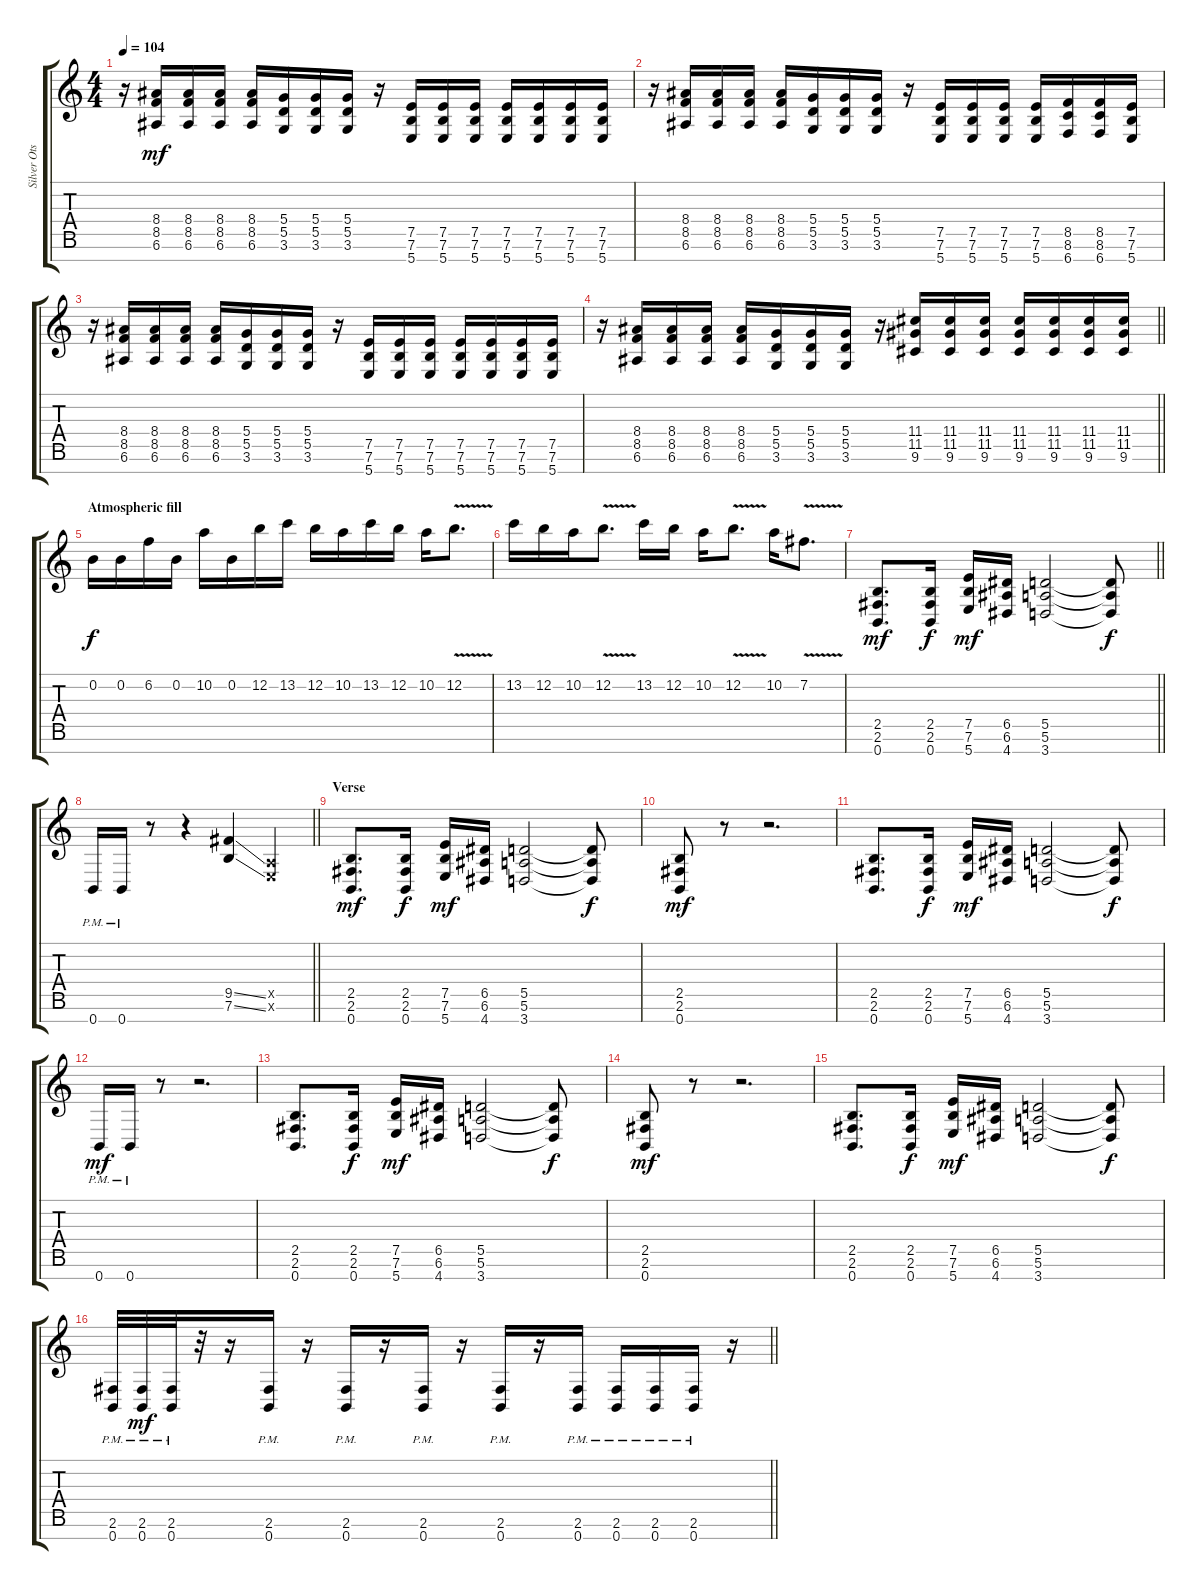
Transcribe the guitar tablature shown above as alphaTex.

\track ("Silver Ots" "Silver Ots") {instrument distortionguitar}
\staff {score tabs}
\tuning (E4 B3 G3 D3 A2 E2 B1) {hide}
\ts (4 4)
\tempo 104
\clef g2
\ks c
r.16{dy mf} (8.4 8.5 6.6).16 (8.4 8.5 6.6).16 (8.4 8.5 6.6).16 (8.4 8.5 6.6).16 (5.4 5.5 3.6).16 (5.4 5.5 3.6).16 (5.4 5.5 3.6).16 r.16 (7.5 7.6 5.7).16 (7.5 7.6 5.7).16 (7.5 7.6 5.7).16 (7.5 7.6 5.7).16 (7.5 7.6 5.7).16 (7.5 7.6 5.7).16 (7.5 7.6 5.7).16 |
r.16 (8.4 8.5 6.6).16 (8.4 8.5 6.6).16 (8.4 8.5 6.6).16 (8.4 8.5 6.6).16 (5.4 5.5 3.6).16 (5.4 5.5 3.6).16 (5.4 5.5 3.6).16 r.16 (7.5 7.6 5.7).16 (7.5 7.6 5.7).16 (7.5 7.6 5.7).16 (7.5 7.6 5.7).16 (8.5 8.6 6.7).16 (8.5 8.6 6.7).16 (7.5 7.6 5.7).16 |
r.16 (8.4 8.5 6.6).16 (8.4 8.5 6.6).16 (8.4 8.5 6.6).16 (8.4 8.5 6.6).16 (5.4 5.5 3.6).16 (5.4 5.5 3.6).16 (5.4 5.5 3.6).16 r.16 (7.5 7.6 5.7).16 (7.5 7.6 5.7).16 (7.5 7.6 5.7).16 (7.5 7.6 5.7).16 (7.5 7.6 5.7).16 (7.5 7.6 5.7).16 (7.5 7.6 5.7).16 |
\barLineRight lightlight
r.16 (8.4 8.5 6.6).16 (8.4 8.5 6.6).16 (8.4 8.5 6.6).16 (8.4 8.5 6.6).16 (5.4 5.5 3.6).16 (5.4 5.5 3.6).16 (5.4 5.5 3.6).16 r.16 (11.4 11.5 9.6).16 (11.4 11.5 9.6).16 (11.4 11.5 9.6).16 (11.4 11.5 9.6).16 (11.4 11.5 9.6).16 (11.4 11.5 9.6).16 (11.4 11.5 9.6).16 |
\section ("" "Atmospheric fill")
0.2.16{dy f volume 8} 0.2.16 6.2.16 0.2.16 10.2.16 0.2.16 12.2.16 13.2.16 12.2.16 10.2.16 13.2.16 12.2.16 10.2.16 12.2{v}.8{d} |
13.2.16 12.2.16 10.2.16 12.2{v}.8{d} 13.2.16 12.2.16 10.2.16 12.2{v}.8{d} 10.2.16 7.2{v}.8{d} |
\barLineRight lightlight
(2.5 2.6 0.7).8{d dy mf volume 15} (2.5 2.6 0.7).16{dy f} (7.5 7.6 5.7).16{dy mf} (6.5 6.6 4.7).16 (5.5 5.6 3.7).2 (5.5{t} 5.6{t} 3.7{t}).8{dy f} |
\barLineRight lightlight
0.7{pm}.16 0.7{pm}.16 r.8 r.4 (9.5{ss} 7.6{ss}).4 (0.5{x} 0.6{x}).4 |
\section ("" "Verse")
(2.5 2.6 0.7).8{d dy mf} (2.5 2.6 0.7).16{dy f} (7.5 7.6 5.7).16{dy mf} (6.5 6.6 4.7).16 (5.5 5.6 3.7).2 (5.5{t} 5.6{t} 3.7{t}).8{dy f} |
(2.5 2.6 0.7).8{dy mf} r.8 r.2{d} |
(2.5 2.6 0.7).8{d} (2.5 2.6 0.7).16{dy f} (7.5 7.6 5.7).16{dy mf} (6.5 6.6 4.7).16 (5.5 5.6 3.7).2 (5.5{t} 5.6{t} 3.7{t}).8{dy f} |
0.7{pm}.16{dy mf} 0.7{pm}.16 r.8 r.2{d} |
(2.5 2.6 0.7).8{d} (2.5 2.6 0.7).16{dy f} (7.5 7.6 5.7).16{dy mf} (6.5 6.6 4.7).16 (5.5 5.6 3.7).2 (5.5{t} 5.6{t} 3.7{t}).8{dy f} |
(2.5 2.6 0.7).8{dy mf} r.8 r.2{d} |
(2.5 2.6 0.7).8{d} (2.5 2.6 0.7).16{dy f} (7.5 7.6 5.7).16{dy mf} (6.5 6.6 4.7).16 (5.5 5.6 3.7).2 (5.5{t} 5.6{t} 3.7{t}).8{dy f} |
\barLineRight lightlight
(2.6{pm} 0.7).32 (2.6{pm} 0.7).32{dy mf} (2.6{pm} 0.7{pm}).32 r.32 r.16 (2.6{pm} 0.7{pm}).16 r.16 (2.6{pm} 0.7{pm}).16 r.16 (2.6{pm} 0.7{pm}).16 r.16 (2.6{pm} 0.7{pm}).16 r.16 (2.6{pm} 0.7{pm}).16 (2.6{pm} 0.7{pm}).16 (2.6{pm} 0.7{pm}).16 (2.6{pm} 0.7{pm}).16 r.16
